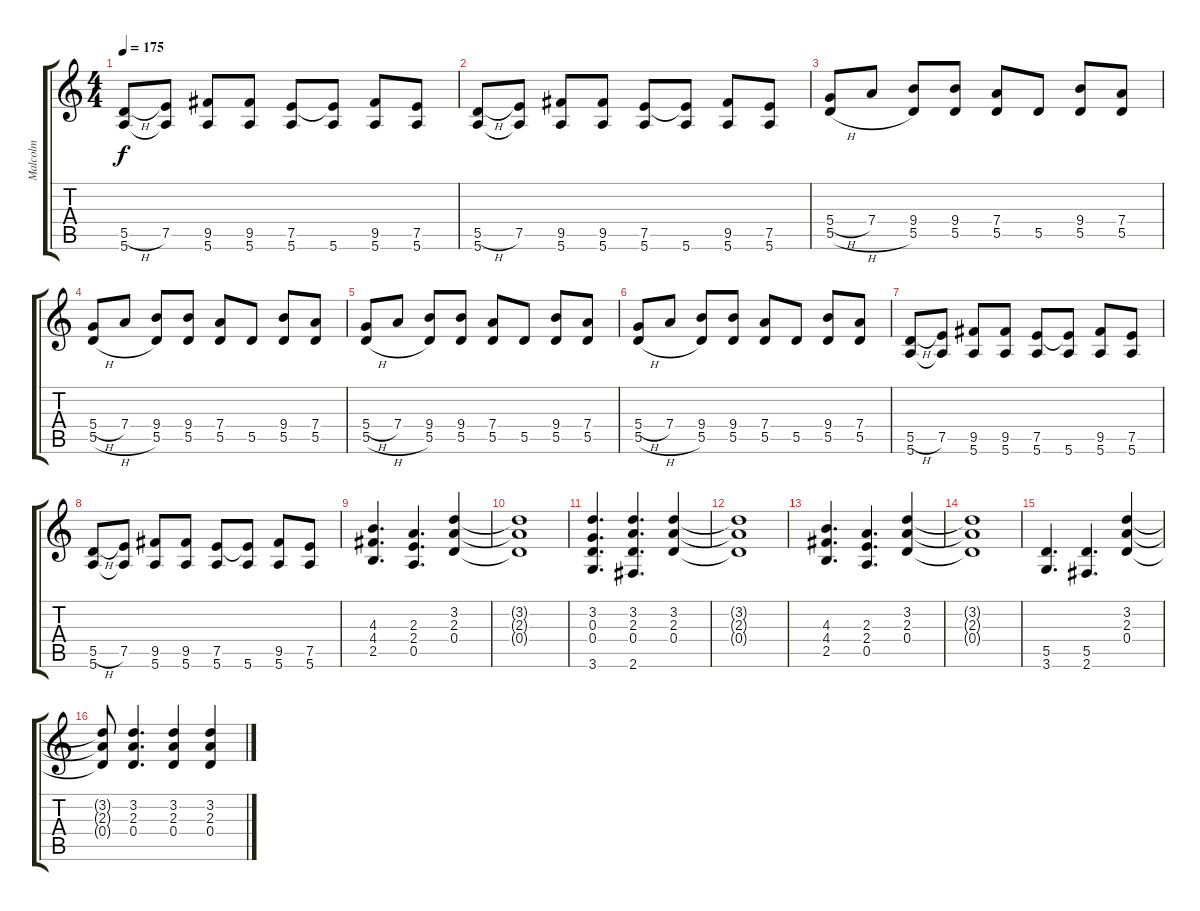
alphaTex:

\track ("Malcolm" "Malcolm") {instrument overdrivenguitar}
\staff {score tabs}
\tuning (E4 B3 G3 D3 A2 E2) {hide}
\ts (4 4)
\tempo 175
\clef g2
\ks c
(5.5{h} 5.6).8{dy f} (7.5 5.6{t}).8 (9.5 5.6).8 (9.5 5.6).8 (7.5 5.6).8 (7.5{t} 5.6).8 (9.5 5.6).8 (7.5 5.6).8 |
(5.5{h} 5.6).8 (7.5 5.6{t}).8 (9.5 5.6).8 (9.5 5.6).8 (7.5 5.6).8 (7.5{t} 5.6).8 (9.5 5.6).8 (7.5 5.6).8 |
(5.4{h} 5.5{h}).8 7.4.8 (9.4 5.5).8 (9.4 5.5).8 (7.4 5.5).8 5.5.8 (9.4 5.5).8 (7.4 5.5).8 |
(5.4{h} 5.5{h}).8 7.4.8 (9.4 5.5).8 (9.4 5.5).8 (7.4 5.5).8 5.5.8 (9.4 5.5).8 (7.4 5.5).8 |
(5.4{h} 5.5{h}).8 7.4.8 (9.4 5.5).8 (9.4 5.5).8 (7.4 5.5).8 5.5.8 (9.4 5.5).8 (7.4 5.5).8 |
(5.4{h} 5.5{h}).8 7.4.8 (9.4 5.5).8 (9.4 5.5).8 (7.4 5.5).8 5.5.8 (9.4 5.5).8 (7.4 5.5).8 |
(5.5{h} 5.6).8 (7.5 5.6{t}).8 (9.5 5.6).8 (9.5 5.6).8 (7.5 5.6).8 (7.5{t} 5.6).8 (9.5 5.6).8 (7.5 5.6).8 |
(5.5{h} 5.6).8 (7.5 5.6{t}).8 (9.5 5.6).8 (9.5 5.6).8 (7.5 5.6).8 (7.5{t} 5.6).8 (9.5 5.6).8 (7.5 5.6).8 |
(4.3 4.4 2.5).4{d} (2.3 2.4 0.5).4{d} (3.2 2.3 0.4).4 |
(3.2{t} 2.3{t} 0.4{t}).1 |
(3.2 0.3 0.4 3.6).4{d} (3.2 2.3 0.4 2.6).4{d} (3.2 2.3 0.4).4 |
(3.2{t} 2.3{t} 0.4{t}).1 |
(4.3 4.4 2.5).4{d} (2.3 2.4 0.5).4{d} (3.2 2.3 0.4).4 |
(3.2{t} 2.3{t} 0.4{t}).1 |
(5.5 3.6).4{d} (5.5 2.6).4{d} (3.2 2.3 0.4).4 |
(3.2{t} 2.3{t} 0.4{t}).8 (3.2 2.3 0.4).4{d} (3.2 2.3 0.4).4 (3.2 2.3 0.4).4
